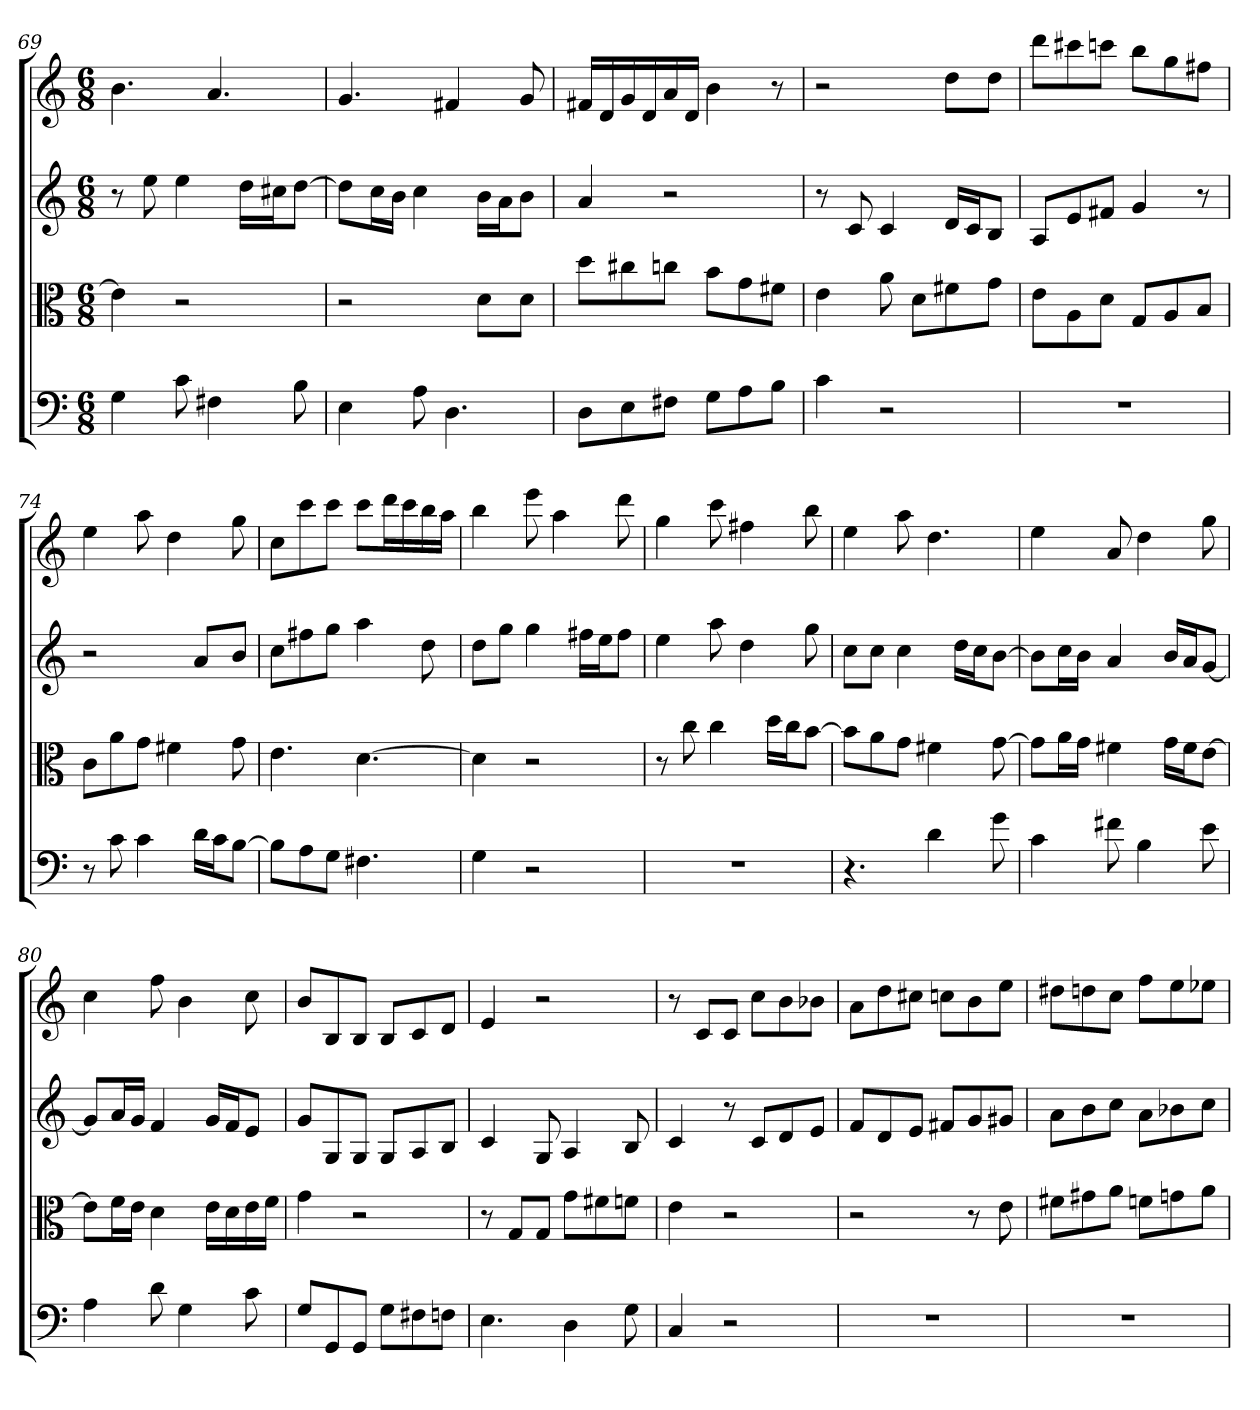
**kern	**kern	**kern	**kern
*part4	*part3	*part2	*part1
*staff4	*staff3	*staff2	*staff1
*clefF4	*clefC3	*clefG2	*clefG2
*k[]	*k[]	*k[]	*k[]
*C:	*C:	*C:	*C:
*M6/8	*M6/8	*M6/8	*M6/8
=69	=69	=69	=69
4G	4e]	8r	4.b
.	.	8ee	.
8c	2r	4ee	.
4F#X	.	.	4.a
.	.	16dd\LL	.
.	.	16cc#X\J	.
8B	.	[8dd\J	.
=70	=70	=70	=70
4E	2r	8dd\L]	4.g
.	.	16cc\L	.
.	.	16b\JJ	.
8A	.	4cc	.
4.D	.	.	4f#X
.	8d\L	16b\LL	.
.	.	16a\J	.
.	8d\J	8b\J	8g
=71	=71	=71	=71
8D\L	8dd\L	4a	16f#X/LL
.	.	.	16d/
8E\	8cc#X\	.	16g/
.	.	.	16d/
8F#X\J	8ccn\J	2r	16a/
.	.	.	16d/JJ
8G\L	8b\L	.	4b
8A\	8g\	.	.
8B\J	8f#X\J	.	8r
=72	=72	=72	=72
4c	4e	8r	2r
.	.	8c	.
2r	8a	4c	.
.	8d\L	.	.
.	8f#X\	16d/LL	8dd\L
.	.	16c/J	.
.	8g\J	8B/J	8dd\J
=73	=73	=73	=73
2.r	8e\L	8A/L	8ddd\L
.	8A\	8e/	8ccc#X\
.	8d\J	8f#X/J	8cccn\J
.	8G/L	4g	8bb\L
.	8A/	.	8gg\
.	8B/J	8r	8ff#X\J
=74	=74	=74	=74
8r	8c\L	2r	4ee
8c	8a\	.	.
4c	8g\J	.	8aa
.	4f#X	.	4dd
16d\LL	.	8a/L	.
16c\J	.	.	.
[8B\J	8g	8b/J	8gg
=75	=75	=75	=75
8B\L]	4.e	8cc\L	8cc\L
8A\	.	8ff#X\	8ccc\
8G\J	.	8gg\J	8ccc\J
4.F#X	[4.d	4aa	8ccc\L
.	.	.	16ddd\L
.	.	.	16ccc\
.	.	8dd	16bb\
.	.	.	16aa\JJ
=76	=76	=76	=76
4G	4d]	8dd\L	4bb
.	.	8gg\J	.
2r	2r	4gg	8eee
.	.	.	4aa
.	.	16ff#X\LL	.
.	.	16ee\J	.
.	.	8ff#\J	8ddd
=77	=77	=77	=77
2.r	8r	4ee	4gg
.	8cc	.	.
.	4cc	8aa	8ccc
.	.	4dd	4ff#X
.	16dd\LL	.	.
.	16cc\J	.	.
.	[8b\J	8gg	8bb
=78	=78	=78	=78
4.r	8b\L]	8cc\L	4ee
.	8a\	8cc\J	.
.	8g\J	4cc	8aa
4d	4f#X	.	4.dd
.	.	16dd\LL	.
.	.	16cc\J	.
8g	[8g	[8b\J	.
=79	=79	=79	=79
4c	8g\L]	8b\L]	4ee
.	16a\L	16cc\L	.
.	16g\JJ	16b\JJ	.
8f#X	4f#X	4a	8a
4B	.	.	4dd
.	16g\LL	16b/LL	.
.	16f#\J	16a/J	.
8e	[8e\J	[8g/J	8gg
=80	=80	=80	=80
4A	8e\L]	8g/L]	4cc
.	16f\L	16a/L	.
.	16e\JJ	16g/JJ	.
8d	4d	4f	8ff
4G	.	.	4b
.	16e\LL	16g/LL	.
.	16d\	16f/J	.
8c	16e\	8e/J	8cc
.	16f\JJ	.	.
=81	=81	=81	=81
8G/L	4g	8g/L	8b/L
8GG/	.	8G/	8B/
8GG/J	2r	8G/J	8B/J
8G\L	.	8G/L	8B/L
8F#X\	.	8A/	8c/
8Fn\J	.	8B/J	8d/J
=82	=82	=82	=82
4.E	8r	4c	4e
.	8G/L	.	.
.	8G/J	8G	2r
4D	8g\L	4A	.
.	8f#X\	.	.
8G	8fn\J	8B	.
=83	=83	=83	=83
4C	4e	4c	8r
.	.	.	8c/L
2r	2r	8r	8c/J
.	.	8c/L	8cc\L
.	.	8d/	8b\
.	.	8e/J	8b-X\J
=84	=84	=84	=84
2.r	2r	8f/L	8a\L
.	.	8d/	8dd\
.	.	8e/J	8cc#X\J
.	.	8f#X/L	8ccn\L
.	8r	8g/	8b\
.	8e	8g#X/J	8ee\J
=85	=85	=85	=85
2.r	8f#X\L	8a\L	8dd#X\L
.	8g#X\	8b\	8ddn\
.	8a\J	8cc\J	8cc\J
.	8fn\L	8a\L	8ff\L
.	8gn\	8b-X\	8ee\
.	8a\J	8cc\J	8ee-X\J
=	=	=	=
*-	*-	*-	*-
